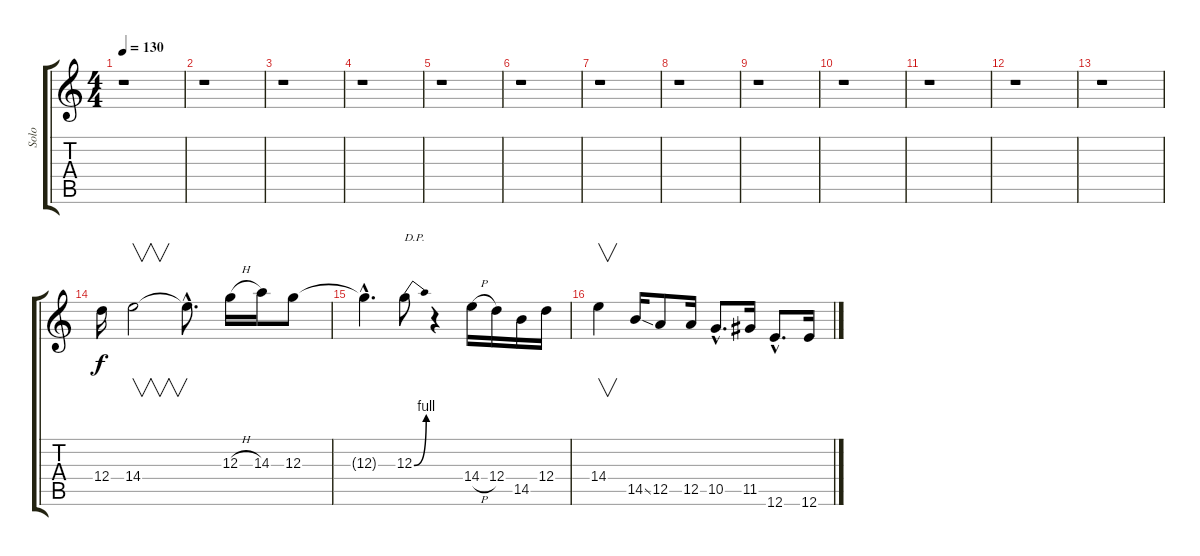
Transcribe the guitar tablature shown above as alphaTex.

\track ("Solo" "Solo") {instrument distortionguitar}
\staff {score tabs}
\tuning (E4 B3 G3 D3 A2 E2) {hide}
\ts (4 4)
\tempo 130
\clef g2
\ks c
r.1{dy f} |
r.1 |
r.1 |
r.1 |
r.1 |
r.1 |
r.1 |
r.1 |
r.1 |
r.1 |
r.1 |
r.1 |
r.1 |
12.4.16 14.4.2{v} 14.4{hac t}.8{d} 12.3{h}.16 14.3.16 12.3.8 |
12.3{hac t}.4{d} 12.3{be (bend 0 0 60 4)}.8{txt "D.P."} r.4 14.4{h}.16 12.4.16 14.5.16 12.4.16 |
14.4.4{v} 14.5{ss}.16 12.5.8 12.5.16 10.5{hac}.8{d} 11.5.16 12.6{hac}.8{d} 12.6.16
